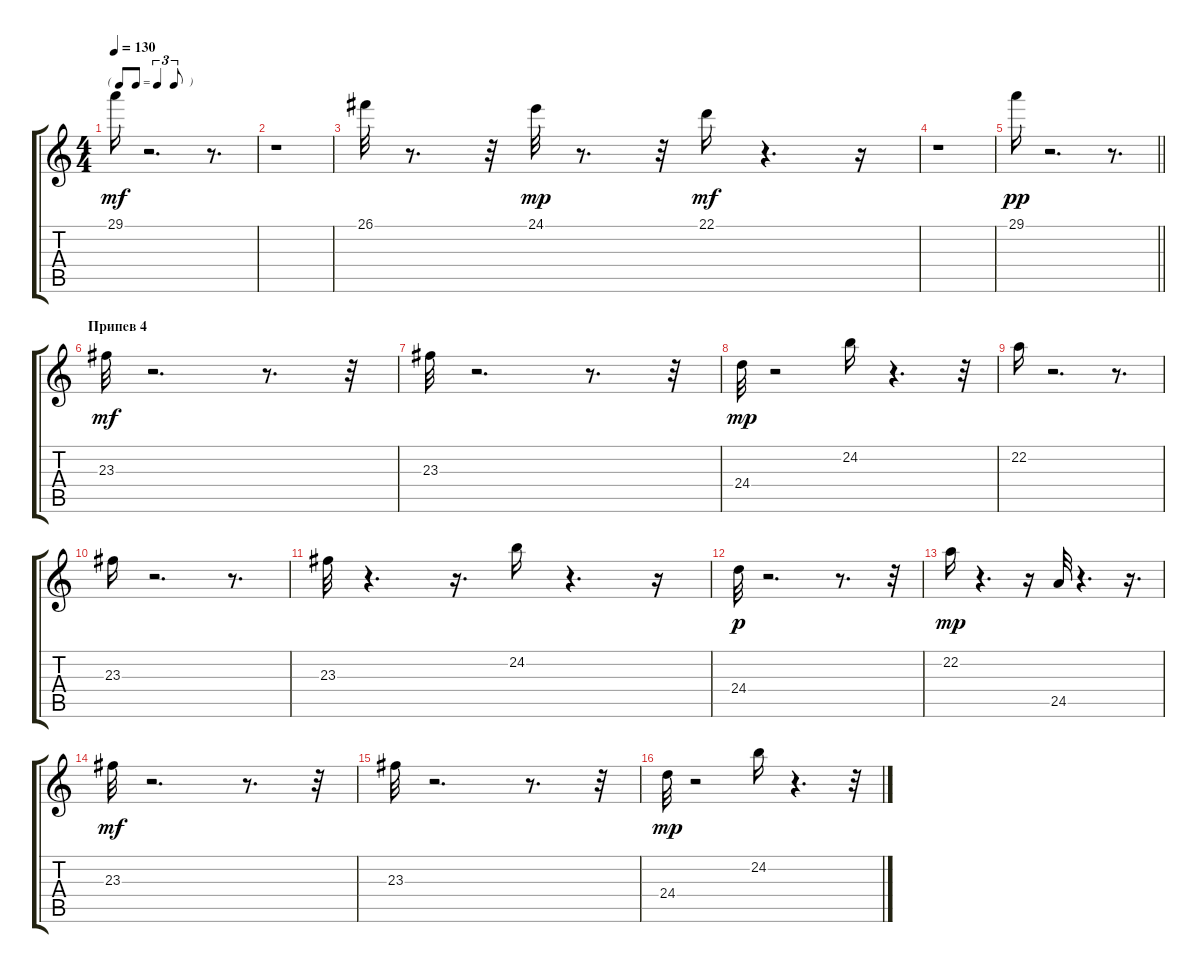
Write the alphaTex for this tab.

\track "" {instrument musicbox}
\staff {score tabs}
\tuning (E4 B3 G3 D3 A2 E2) {hide}
\ts (4 4)
\tf triplet8th
\tempo 130
\clef g2
\ks c
29.1.16{dy mf} r.2{d} r.8{d} |
r.1 |
26.1.32 r.8{d} r.32 24.1.32{dy mp} r.8{d} r.32 22.1.16{dy mf} r.4{d} r.16 |
r.1 |
\barLineRight lightlight
29.1.16{dy pp} r.2{d} r.8{d} |
\section ("" "Припев 4")
23.3.32{dy mf} r.2{d} r.8{d} r.32 |
23.3.32 r.2{d} r.8{d} r.32 |
24.4.32{dy mp} r.2 24.2.16 r.4{d} r.32 |
22.2.16 r.2{d} r.8{d} |
23.3.16 r.2{d} r.8{d} |
23.3.32 r.4{d} r.16{d} 24.2.16 r.4{d} r.16 |
24.4.32{dy p} r.2{d} r.8{d} r.32 |
22.2.16{dy mp} r.4{d} r.16 24.5.32 r.4{d} r.16{d} |
23.3.32{dy mf} r.2{d} r.8{d} r.32 |
23.3.32 r.2{d} r.8{d} r.32 |
24.4.32{dy mp} r.2 24.2.16 r.4{d} r.32
